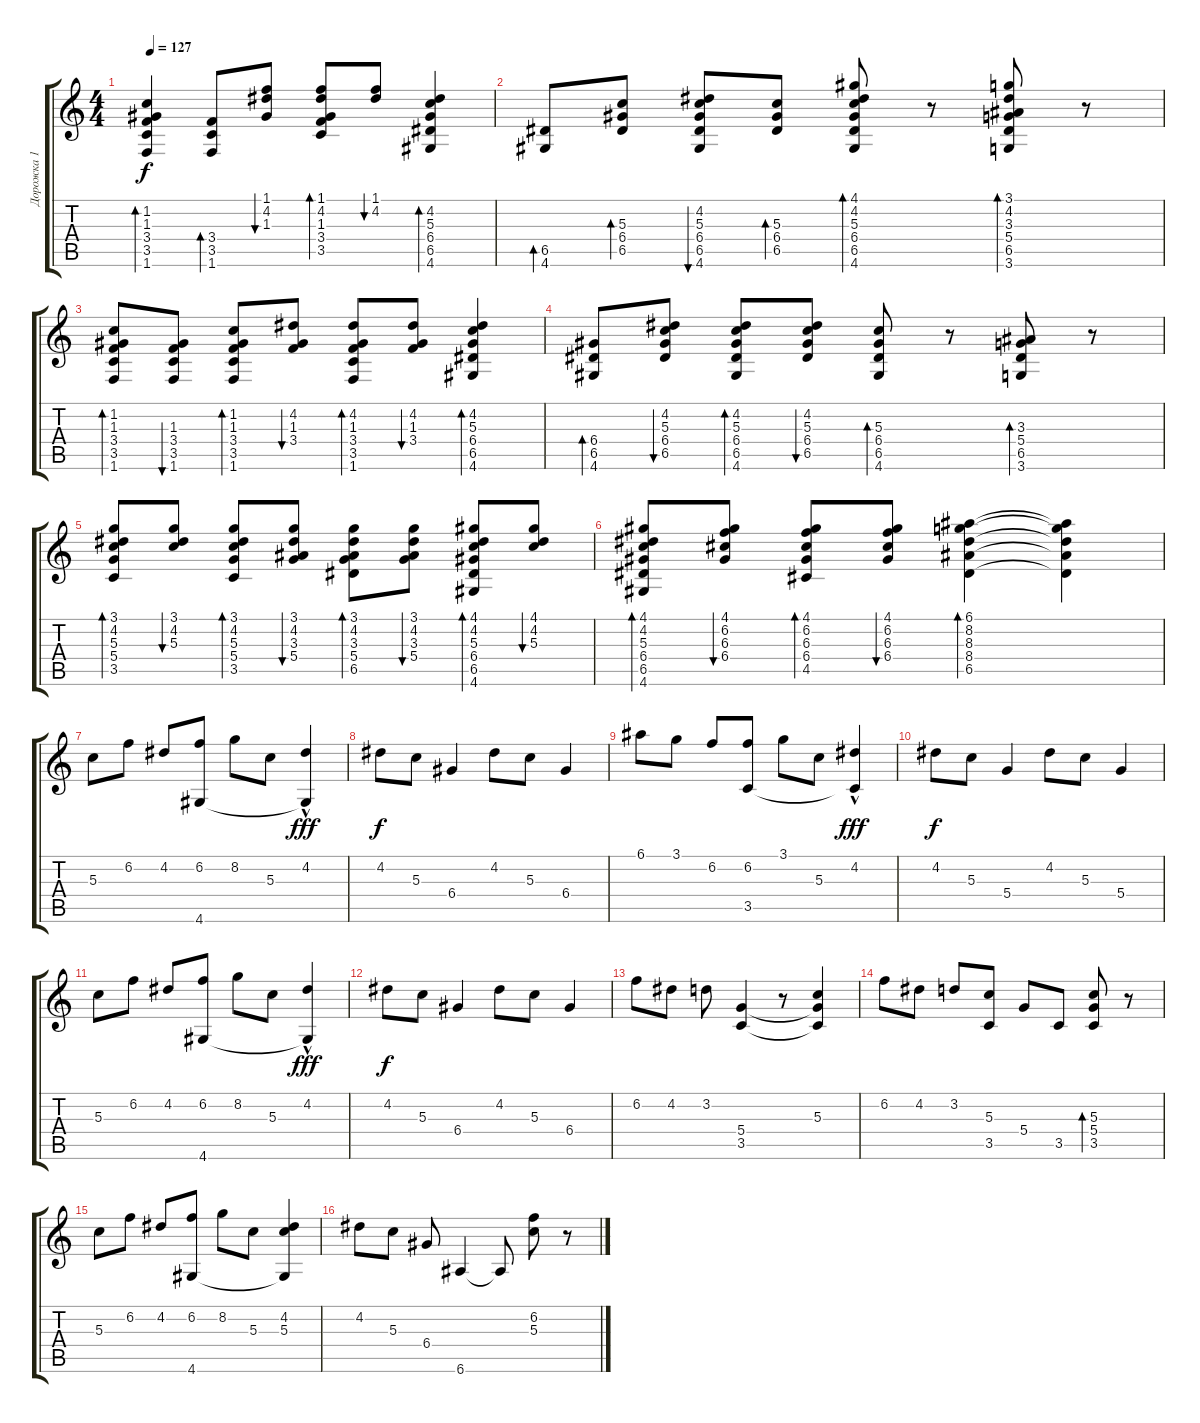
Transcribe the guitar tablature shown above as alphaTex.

\track ("Дорожка 1" "Дорожка 1") {instrument acousticguitarsteel}
\staff {score tabs}
\tuning (E4 B3 G3 D3 A2 E2) {hide}
\ts (4 4)
\tempo 127
\clef g2
\ks c
(1.2 1.3 3.4 3.5 1.6).4{bd 30 dy f} (3.4 3.5 1.6).8{bd 30} (1.1 4.2 1.3).8{bu 30} (1.1 4.2 1.3 3.4 3.5).8{bd 30} (1.1 4.2).8{bu 30} (4.2 5.3 6.4 6.5 4.6).4{bd 30} |
(6.5 4.6).8{bd 30} (5.3 6.4 6.5).8{bd 30} (4.2 5.3 6.4 6.5 4.6).8{bu 30} (5.3 6.4 6.5).8{bd 30} (4.1 4.2 5.3 6.4 6.5 4.6).8{bd 30} r.8 (3.1 4.2 3.3 5.4 6.5 3.6).8{bd 30} r.8 |
(1.2 1.3 3.4 3.5 1.6).8{bd 30} (1.3 3.4 3.5 1.6).8{bu 30} (1.2 1.3 3.4 3.5 1.6).8{bd 30} (4.2 1.3 3.4).8{bu 30} (4.2 1.3 3.4 3.5 1.6).8{bd 30} (4.2 1.3 3.4).8{bu 30} (4.2 5.3 6.4 6.5 4.6).4{bd 30} |
(6.4 6.5 4.6).8{bd 30} (4.2 5.3 6.4 6.5).8{bu 30} (4.2 5.3 6.4 6.5 4.6).8{bd 30} (4.2 5.3 6.4 6.5).8{bu 30} (5.3 6.4 6.5 4.6).8{bd 30} r.8 (3.3 5.4 6.5 3.6).8{bd 30} r.8 |
(3.1 4.2 5.3 5.4 3.5).8{bd 30} (3.1 4.2 5.3).8{bu 30} (3.1 4.2 5.3 5.4 3.5).8{bd 30} (3.1 4.2 3.3 5.4).8{bu 30} (3.1 4.2 3.3 5.4 6.5).8{bd 30} (3.1 4.2 3.3 5.4).8{bu 30} (4.1 4.2 5.3 6.4 6.5 4.6).8{bd 30} (4.1 4.2 5.3).8{bu 30} |
(4.1 4.2 5.3 6.4 6.5 4.6).8{bd 30} (4.1 6.2 6.3 6.4).8{bu 30} (4.1 6.2 6.3 6.4 4.5).8{bd 30} (4.1 6.2 6.3 6.4).8{bu 30} (6.1 8.2 8.3 8.4 6.5).4{bd 60} (6.1{t} 8.2{t} 8.3{t} 8.4{t} 6.5{t}).4 |
5.3.8 6.2.8 4.2.8 (6.2 4.6).8 8.2.8 5.3.8 (4.2{hac} 4.6{t}).4{dy fff} |
4.2.8{dy f} 5.3.8 6.4.4 4.2.8 5.3.8 6.4.4 |
6.1.8 3.1.8 6.2.8 (6.2 3.5).8 3.1.8 5.3.8 (4.2{hac} 3.5{t}).4{dy fff} |
4.2.8{dy f} 5.3.8 5.4.4 4.2.8 5.3.8 5.4.4 |
5.3.8 6.2.8 4.2.8 (6.2 4.6).8 8.2.8 5.3.8 (4.2{hac} 4.6{t}).4{dy fff} |
4.2.8{dy f} 5.3.8 6.4.4 4.2.8 5.3.8 6.4.4 |
6.2.8 4.2.8 3.2.8 (5.4 3.5).4 r.8 (5.3 5.4{t} 3.5{t}).4 |
6.2.8 4.2.8 3.2.8 (5.3 3.5).8 5.4.8 3.5.8 (5.3 5.4 3.5).8{bd 30} r.8 |
5.3.8 6.2.8 4.2.8 (6.2 4.6).8 8.2.8 5.3.8 (4.2 5.3 4.6{t}).4 |
4.2.8 5.3.8 6.4.8 6.6.4 6.6{t}.8 (6.2 5.3).8 r.8
